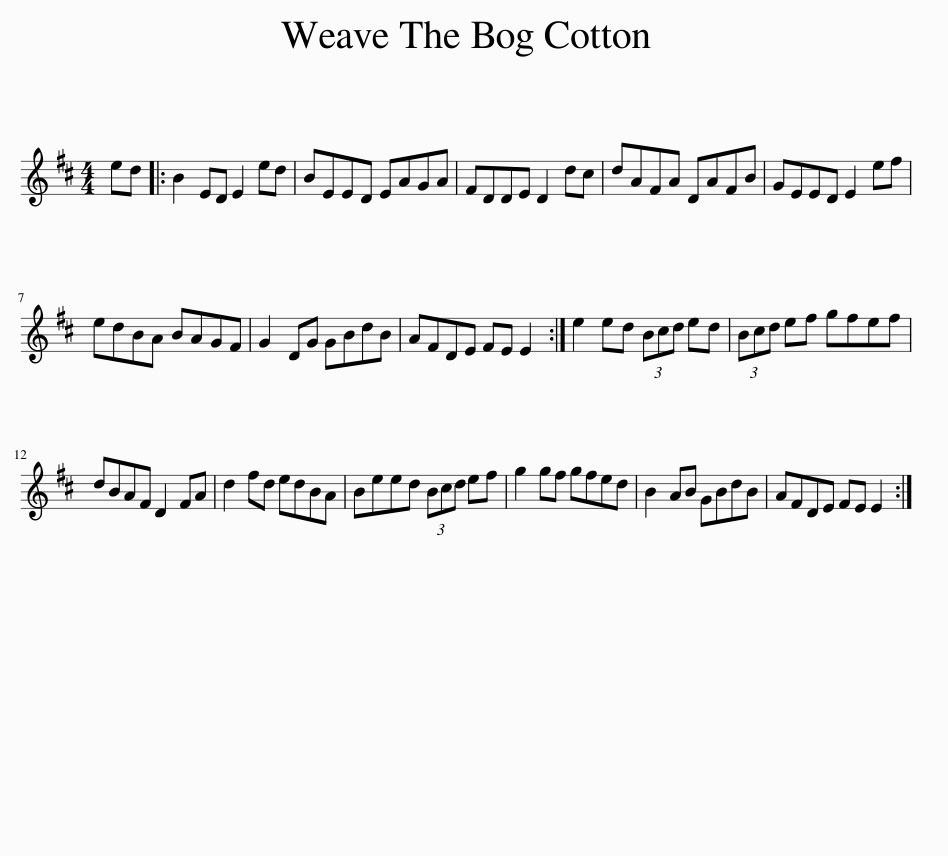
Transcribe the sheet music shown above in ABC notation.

X:1
L:1/8
M:4/4
I:linebreak $
K:D
V:1 treble
V:1
 ed |: B2 ED E2 ed | BEED EAGA | FDDE D2 dc | dAFA DAFB | %5
 GEED E2 ef |$ edBA BAGF | G2 DG GBdB | AFDE FE E2 :| e2 ed (3Bcd ed | %10
 (3Bcd ef gfef |$ dBAF D2 FA | d2 fd edBA | Beed (3Bcd ef | g2 gf gfed | %15
 B2 AB GBdB | AFDE FE E2 :| %17
